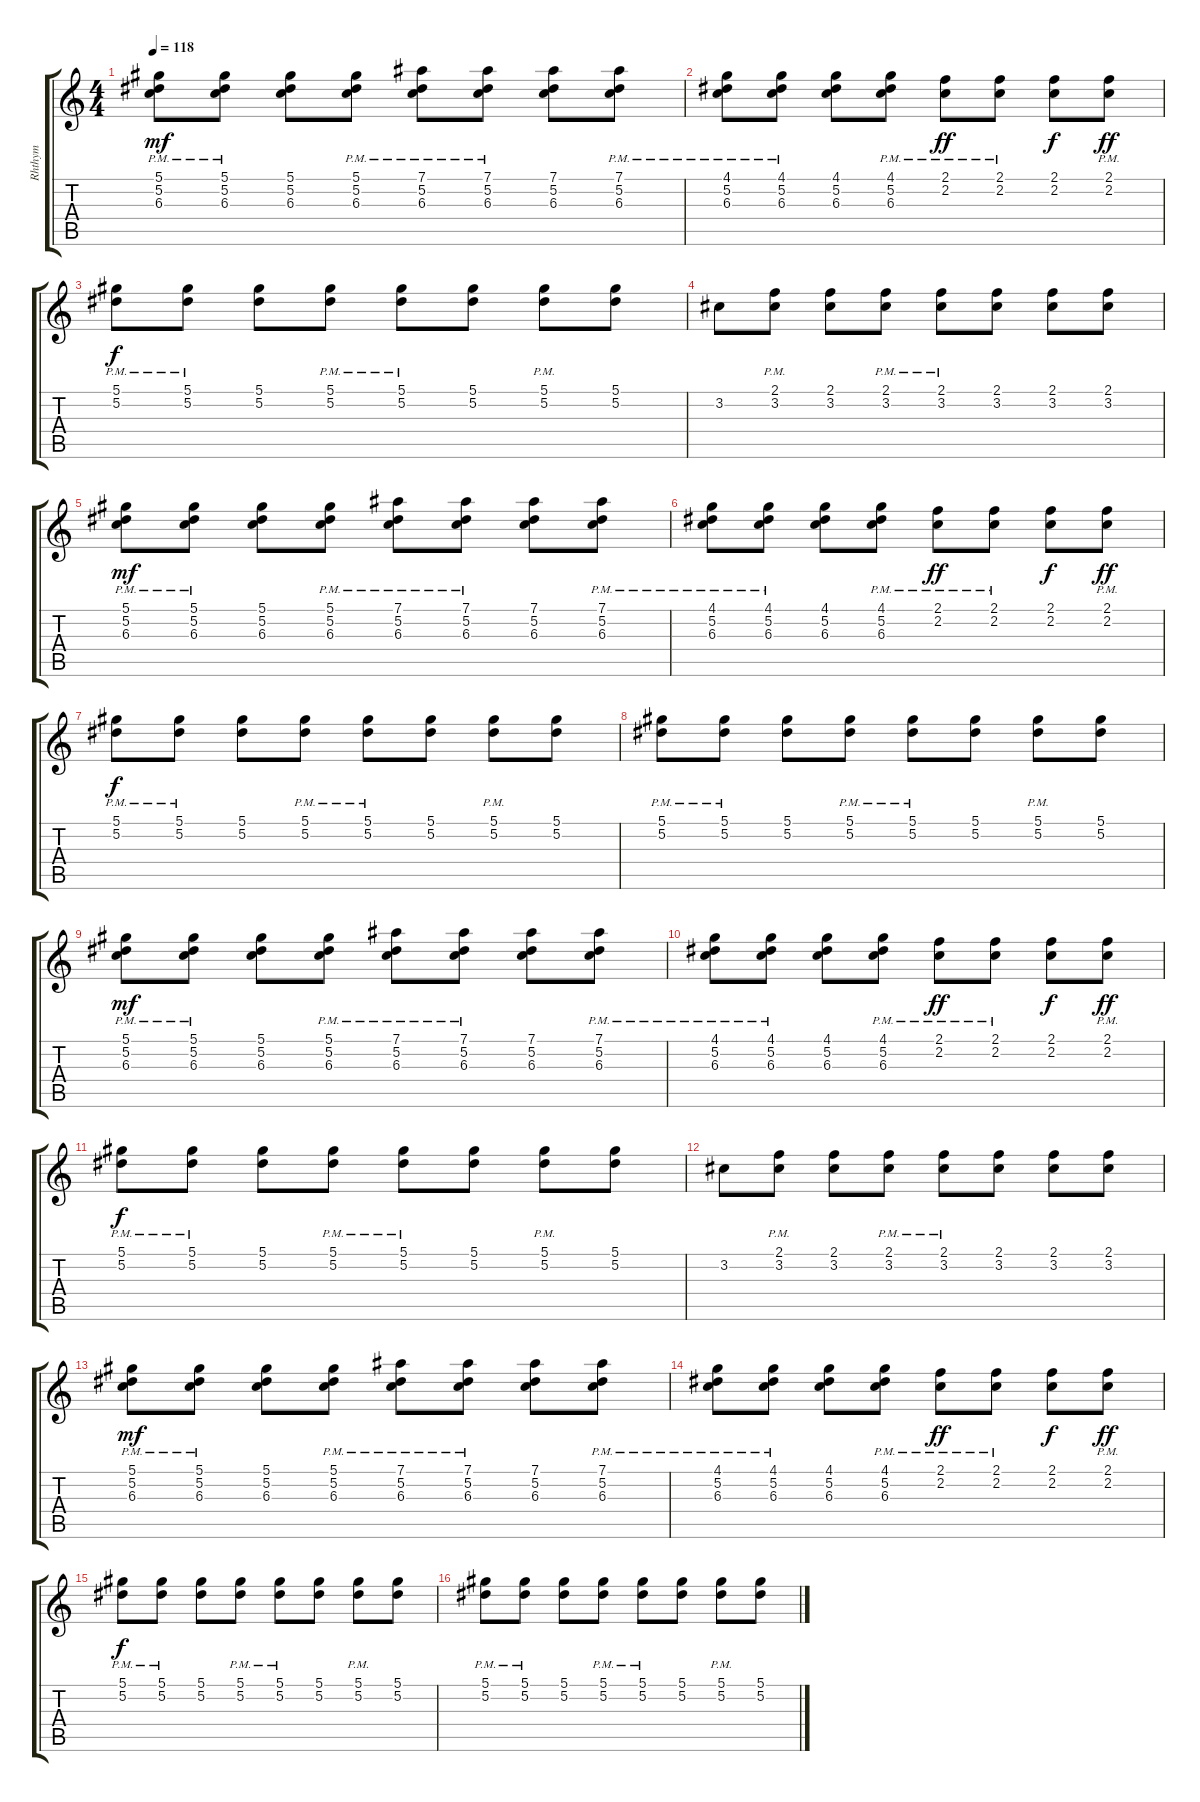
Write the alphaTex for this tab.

\track ("Rhthym" "Rhthym") {instrument distortionguitar}
\staff {score tabs}
\tuning (Eb4 Bb3 Gb3 Db3 Ab2 Db2) {hide}
\ts (4 4)
\tempo 118
\clef g2
\ks c
(5.1{pm} 5.2 6.3).8{dy mf} (5.1{pm} 5.2 6.3).8 (5.1 5.2 6.3).8 (5.1{pm} 5.2 6.3).8 (7.1{pm} 5.2 6.3).8 (7.1{pm} 5.2 6.3).8 (7.1 5.2 6.3).8 (7.1{pm} 5.2 6.3).8 |
(4.1{pm} 5.2 6.3).8 (4.1{pm} 5.2 6.3).8 (4.1 5.2 6.3).8 (4.1{pm} 5.2 6.3).8 (2.1{pm} 2.2).8{dy ff} (2.1{pm} 2.2).8 (2.1 2.2).8{dy f} (2.1{pm} 2.2).8{dy ff} |
(5.1{pm} 5.2).8{dy f} (5.1{pm} 5.2).8 (5.1 5.2).8 (5.1{pm} 5.2).8 (5.1{pm} 5.2).8 (5.1 5.2).8 (5.1{pm} 5.2).8 (5.1 5.2).8 |
3.2.8 (2.1{pm} 3.2).8 (2.1 3.2).8 (2.1{pm} 3.2).8 (2.1{pm} 3.2).8 (2.1 3.2).8 (2.1 3.2).8 (2.1 3.2).8 |
(5.1{pm} 5.2 6.3).8{dy mf} (5.1{pm} 5.2 6.3).8 (5.1 5.2 6.3).8 (5.1{pm} 5.2 6.3).8 (7.1{pm} 5.2 6.3).8 (7.1{pm} 5.2 6.3).8 (7.1 5.2 6.3).8 (7.1{pm} 5.2 6.3).8 |
(4.1{pm} 5.2 6.3).8 (4.1{pm} 5.2 6.3).8 (4.1 5.2 6.3).8 (4.1{pm} 5.2 6.3).8 (2.1{pm} 2.2).8{dy ff} (2.1{pm} 2.2).8 (2.1 2.2).8{dy f} (2.1{pm} 2.2).8{dy ff} |
(5.1{pm} 5.2).8{dy f} (5.1{pm} 5.2).8 (5.1 5.2).8 (5.1{pm} 5.2).8 (5.1{pm} 5.2).8 (5.1 5.2).8 (5.1{pm} 5.2).8 (5.1 5.2).8 |
(5.1{pm} 5.2).8 (5.1{pm} 5.2).8 (5.1 5.2).8 (5.1{pm} 5.2).8 (5.1{pm} 5.2).8 (5.1 5.2).8 (5.1{pm} 5.2).8 (5.1 5.2).8 |
(5.1{pm} 5.2 6.3).8{dy mf} (5.1{pm} 5.2 6.3).8 (5.1 5.2 6.3).8 (5.1{pm} 5.2 6.3).8 (7.1{pm} 5.2 6.3).8 (7.1{pm} 5.2 6.3).8 (7.1 5.2 6.3).8 (7.1{pm} 5.2 6.3).8 |
(4.1{pm} 5.2 6.3).8 (4.1{pm} 5.2 6.3).8 (4.1 5.2 6.3).8 (4.1{pm} 5.2 6.3).8 (2.1{pm} 2.2).8{dy ff} (2.1{pm} 2.2).8 (2.1 2.2).8{dy f} (2.1{pm} 2.2).8{dy ff} |
(5.1{pm} 5.2).8{dy f} (5.1{pm} 5.2).8 (5.1 5.2).8 (5.1{pm} 5.2).8 (5.1{pm} 5.2).8 (5.1 5.2).8 (5.1{pm} 5.2).8 (5.1 5.2).8 |
3.2.8 (2.1{pm} 3.2).8 (2.1 3.2).8 (2.1{pm} 3.2).8 (2.1{pm} 3.2).8 (2.1 3.2).8 (2.1 3.2).8 (2.1 3.2).8 |
(5.1{pm} 5.2 6.3).8{dy mf} (5.1{pm} 5.2 6.3).8 (5.1 5.2 6.3).8 (5.1{pm} 5.2 6.3).8 (7.1{pm} 5.2 6.3).8 (7.1{pm} 5.2 6.3).8 (7.1 5.2 6.3).8 (7.1{pm} 5.2 6.3).8 |
(4.1{pm} 5.2 6.3).8 (4.1{pm} 5.2 6.3).8 (4.1 5.2 6.3).8 (4.1{pm} 5.2 6.3).8 (2.1{pm} 2.2).8{dy ff} (2.1{pm} 2.2).8 (2.1 2.2).8{dy f} (2.1{pm} 2.2).8{dy ff} |
(5.1{pm} 5.2).8{dy f} (5.1{pm} 5.2).8 (5.1 5.2).8 (5.1{pm} 5.2).8 (5.1{pm} 5.2).8 (5.1 5.2).8 (5.1{pm} 5.2).8 (5.1 5.2).8 |
(5.1{pm} 5.2).8 (5.1{pm} 5.2).8 (5.1 5.2).8 (5.1{pm} 5.2).8 (5.1{pm} 5.2).8 (5.1 5.2).8 (5.1{pm} 5.2).8 (5.1 5.2).8
